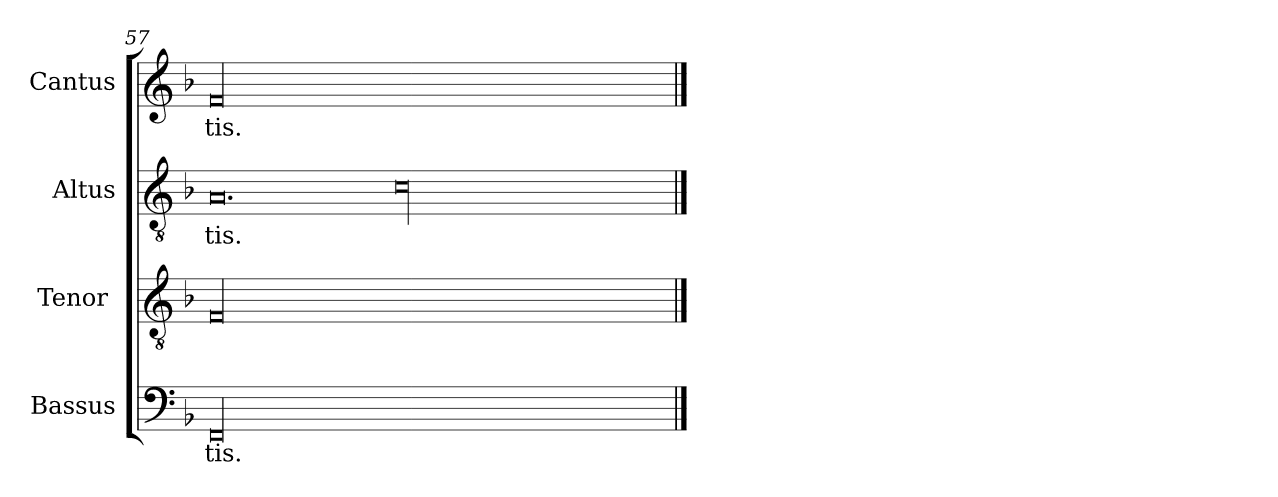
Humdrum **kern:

**kern	**text	**kern	**kern	**text	**kern	**text
*part4	*part4	*part3	*part2	*part2	*part1	*part1
*staff4	*staff4	*staff3	*staff2	*staff2	*staff1	*staff1
*I"Bassus	*	*I"Tenor 	*I"Altus	*	*I"Cantus	*
*clefF4	*	*clefGv2	*clefGv2	*	*clefG2	*
*k[b-]	*	*k[b-]	*k[b-]	*	*k[b-]	*
*F:	*	*F:	*F:	*	*F:	*
=57	=57	=57	=57	=57	=57	=57
!	!	!	!	!LO:LY:i	!	!
00FF/	-tis.	00F/	0.A/	-tis.	00f/	-tis.
.	.	.	00c\	.	.	.
0.ryy	.	0.ryy	.	.	0.ryy	.
==	==	==	==	==	==	==
*-	*-	*-	*-	*-	*-	*-
